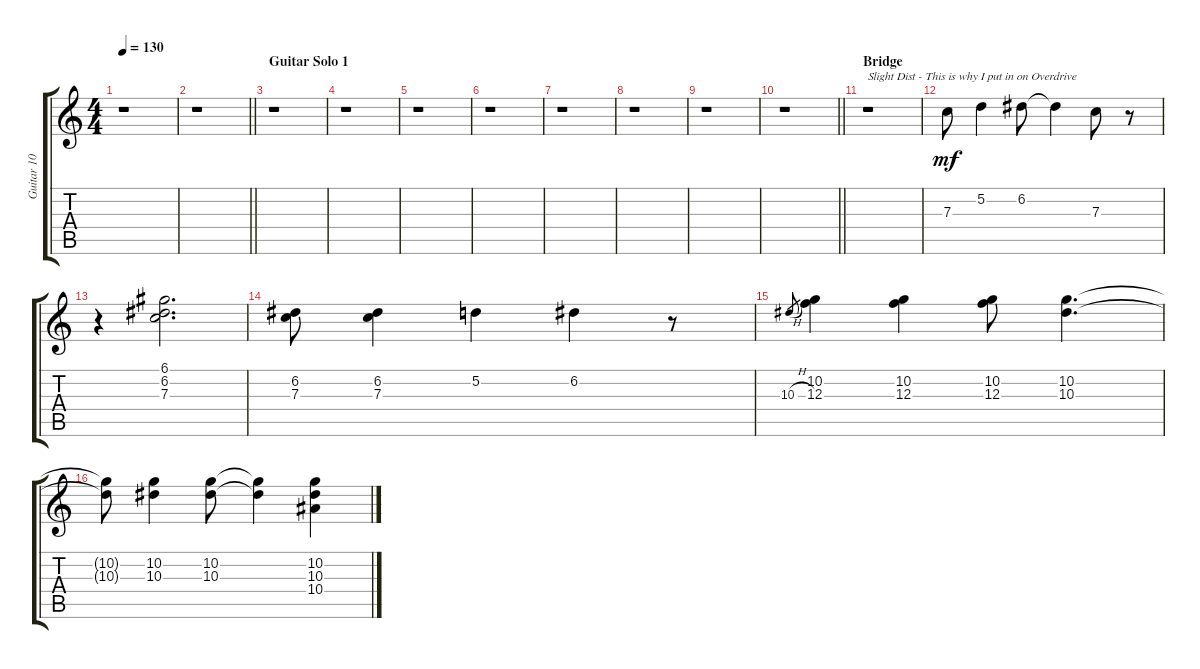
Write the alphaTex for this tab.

\track ("Guitar 10" "Guitar 10") {instrument overdrivenguitar}
\staff {score tabs}
\tuning (D4 A3 F3 C3 G2 C2) {hide}
\ts (4 4)
\tempo 130
\clef g2
\ks c
r.1{dy mf} |
\barLineRight lightlight
r.1 |
\section ("" "Guitar Solo 1")
r.1 |
r.1 |
r.1 |
r.1 |
r.1 |
r.1 |
r.1 |
\barLineRight lightlight
r.1 |
\section ("" "Bridge")
r.1{txt "Slight Dist - This is why I put in on Overdrive "} |
7.3.8 5.2.4 6.2.8 6.2{t}.4 7.3.8 r.8 |
r.4 (6.1 6.2 7.3).2{d} |
(6.2 7.3).8 (6.2 7.3).4 5.2.4 6.2.4 r.8 |
10.3{h}.8{gr} (10.2 12.3).4 (10.2 12.3).4 (10.2 12.3).8 (10.2 10.3).4{d} |
(10.2{t} 10.3{t}).8 (10.2 10.3).4 (10.2 10.3).8 (10.2{t} 10.3{t}).4 (10.2 10.3 10.4).4
